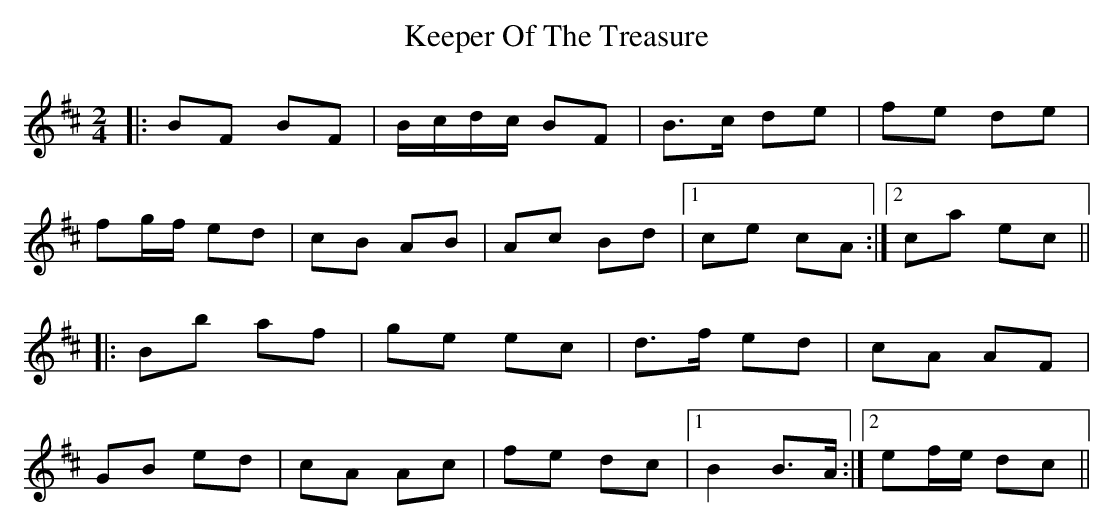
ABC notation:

X:1
T: Keeper Of The Treasure
M: 2/4
L: 1/8
K: Bmin
|:BF BF|B/c/d/c/ BF|B>c de|fe de|
fg/f/ ed|cB AB|Ac Bd|1 ce cA:|2 ca ec||
|:Bb af|ge ec|d>f ed|cA AF|
GB ed|cA Ac|fe dc|1 B2 B>A:|2 ef/e/ dc||
